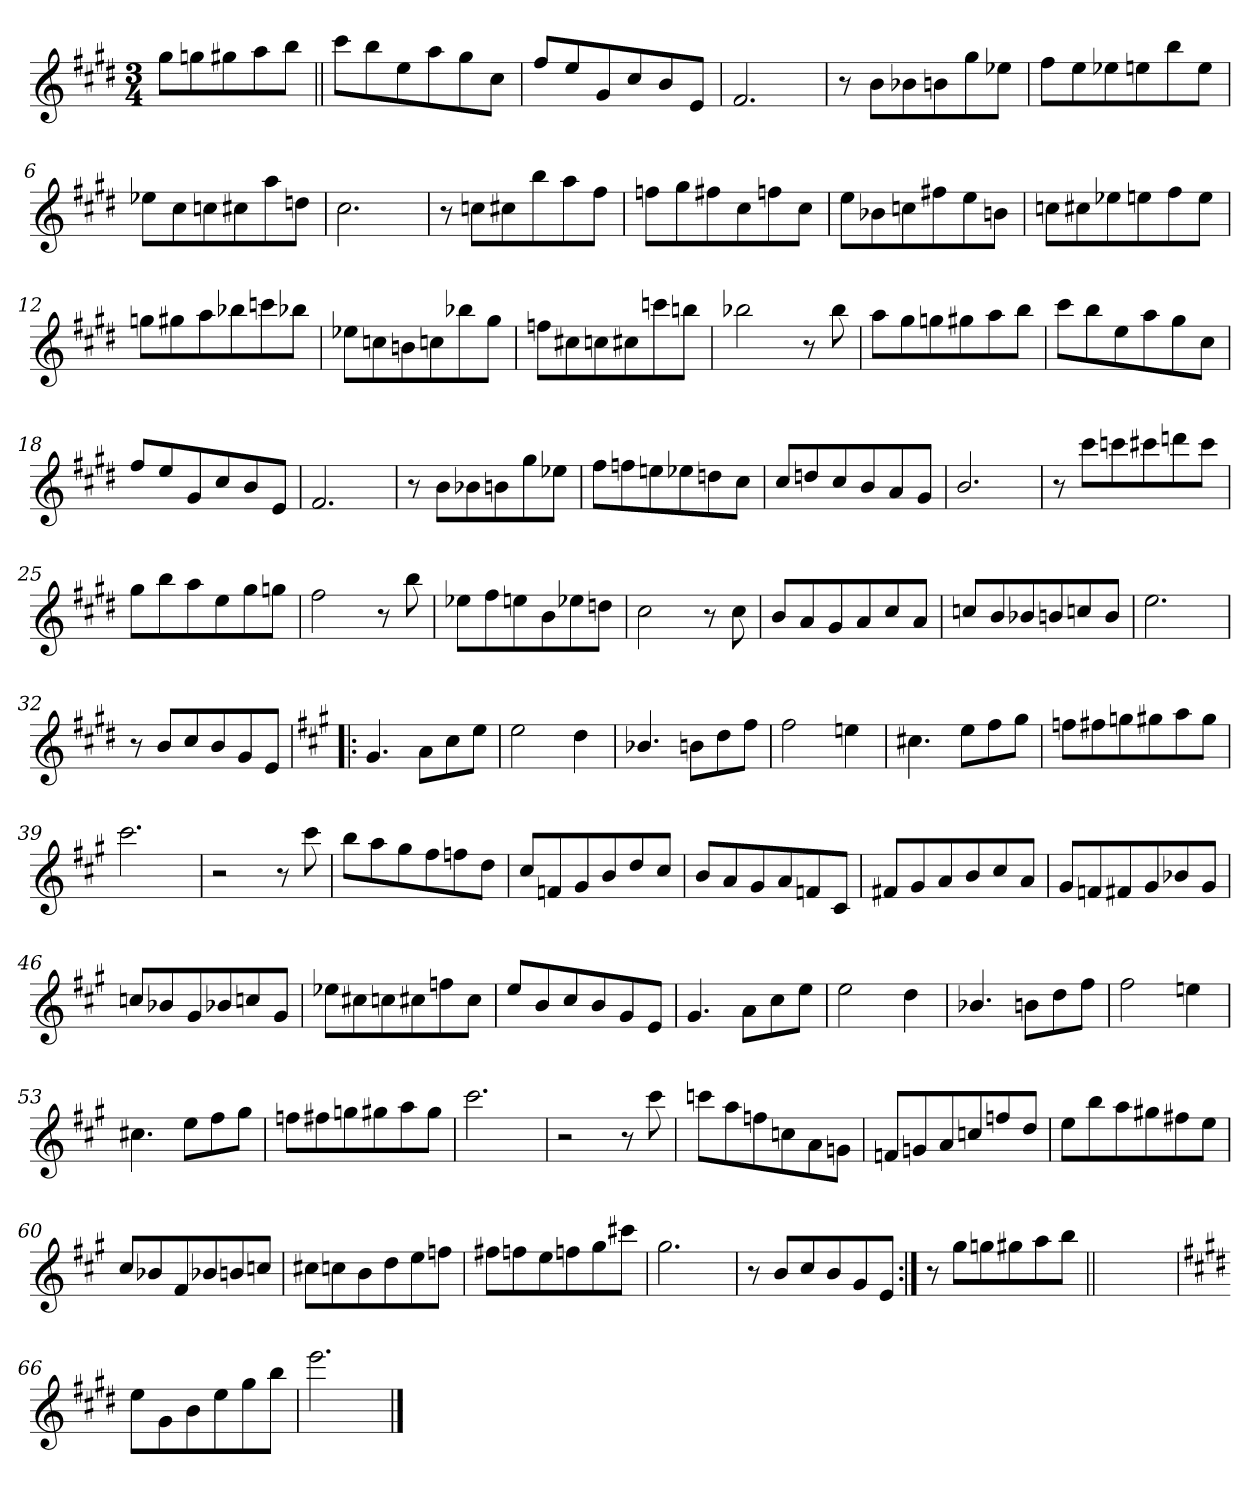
**kern
*part1
*staff1
*clefG2
*k[f#c#g#d#]
*E:
*M3/4
=
8gg#\L
8ggn\
8gg#X\
8aa\
8bb\J
=1||
8ccc#\L
8bb\
8ee\
8aa\
8gg#\
8cc#\J
=2
8ff#/L
8ee/
8g#/
8cc#/
8b/
8e/J
=3
2.f#/
=4
8r
8b\L
8b-X\
8bn\
8gg#\
8ee-X\J
!!LO:LB:g=z
=5
8ff#\L
8ee\
8ee-X\
8een\
8bb\
8ee\J
=6
8ee-X\L
8cc#\
8ccn\
8cc#X\
8aa\
8ddn\J
=7
2.cc#\
=8
8r
8ccn\L
8cc#X\
8bb\
8aa\
8ff#\J
=9
8ffn\L
8gg#\
8ff#X\
8cc#\
8ffn\
8cc#\J
!!LO:LB:g=z
=10
8ee\L
8b-X\
8ccn\
8ff#X\
8ee\
8bn\J
=11
8ccn\L
8cc#X\
8ee-X\
8een\
8ff#\
8ee\J
=12
8ggn\L
8gg#X\
8aa\
8bb-X\
8cccn\
8bb-X\J
=13
8ee-X\L
8ccn\
8bn\
8ccn\
8bb-X\
8gg#\J
!!LO:LB:g=z
=14
8ffn\L
8cc#X\
8ccn\
8cc#X\
8cccn\
8bbn\J
=15
2bb-X\
8r
8bb-\
=16
8aa\L
8gg#\
8ggn\
8gg#X\
8aa\
8bb\J
=17
8ccc#\L
8bb\
8ee\
8aa\
8gg#\
8cc#\J
=18
8ff#/L
8ee/
8g#/
8cc#/
8b/
8e/J
!!LO:LB:g=z
=19
2.f#/
=20
8r
8b\L
8b-X\
8bn\
8gg#\
8ee-X\J
=21
8ff#\L
8ffn\
8een\
8ee-X\
8ddn\
8cc#\J
=22
8cc#/L
8ddn/
8cc#/
8b/
8a/
8g#/J
=23
2.b/
!!LO:LB:g=z
=24
8r
8ccc#\L
8cccn\
8ccc#X\
8dddn\
8ccc#\J
=25
8gg#\L
8bb\
8aa\
8ee\
8gg#\
8ggn\J
=26
2ff#\
8r
8bb\
=27
8ee-X\L
8ff#\
8een\
8b\
8ee-X\
8ddn\J
!!LO:LB:g=z
=28
2cc#\
8r
8cc#\
=29
8b/L
8a/
8g#/
8a/
8cc#/
8a/J
=30
8ccn/L
8b/
8b-X/
8bn/
8ccn/
8b/J
=31
2.ee\
=32
8r
8b/L
8cc#/
8b/
8g#/
8e/J
!!LO:LB:g=z
=33!|:
*k[f#c#g#]
*A:
4.g#/
8a\L
8cc#\
8ee\J
=34
2ee\
4dd\
=35
4.b-X/
8bn\L
8dd\
8ff#\J
=36
2ff#\
4een\
=37
4.cc#X\
8ee\L
8ff#\
8gg#\J
!!LO:LB:g=z
=38
8ffn\L
8ff#X\
8ggn\
8gg#X\
8aa\
8gg#\J
=39
2.ccc#\
=40
2r
8r
8ccc#\
=41
8bb\L
8aa\
8gg#\
8ff#\
8ffn\
8dd\J
=42
8cc#/L
8fn/
8g#/
8b/
8dd/
8cc#/J
!!LO:PB:g=z
=43
8b/L
8a/
8g#/
8a/
8fn/
8c#/J
=44
8f#X/L
8g#/
8a/
8b/
8cc#/
8a/J
=45
8g#/L
8fn/
8f#X/
8g#/
8b-X/
8g#/J
=46
8ccn/L
8b-X/
8g#/
8b-X/
8ccn/
8g#/J
!!LO:LB:g=z
=47
8ee-X\L
8cc#X\
8ccn\
8cc#X\
8ffn\
8cc#\J
=48
8ee/L
8b/
8cc#/
8b/
8g#/
8e/J
=49
4.g#/
8a\L
8cc#\
8ee\J
=50
2ee\
4dd\
=51
4.b-X/
8bn\L
8dd\
8ff#\J
!!LO:LB:g=z
=52
2ff#\
4een\
=53
4.cc#X\
8ee\L
8ff#\
8gg#\J
=54
8ffn\L
8ff#X\
8ggn\
8gg#X\
8aa\
8gg#\J
=55
2.ccc#\
=56
2r
8r
8ccc#\
!!LO:LB:g=z
=57
8cccn\L
8aa\
8ffn\
8ccn\
8a\
8gn\J
=58
8fn/L
8gn/
8a/
8ccn/
8ffn/
8dd/J
=59
8ee\L
8bb\
8aa\
8gg#X\
8ff#X\
8ee\J
=60
8cc#/L
8b-X/
8f#/
8b-X/
8bn/
8ccn/J
=61
8cc#X\L
8ccn\
8b\
8dd\
8ee\
8ffn\J
!!LO:LB:g=z
=62
8ff#X\L
8ffn\
8ee\
8ffn\
8gg#\
8ccc#X\J
=63
2.gg#\
=64
8r
8b/L
8cc#/
8b/
8g#/
8e/J
=65:|!
8r
8gg#\L
8ggn\
8gg#X\
8aa\
8bb\J
=65X651||
2.ryy
!!LO:LB:g=z
=66
*k[f#c#g#d#]
*E:
8ee\L
8g#\
8b\
8ee\
8gg#\
8bb\J
=67
2.eee\
==
*-
